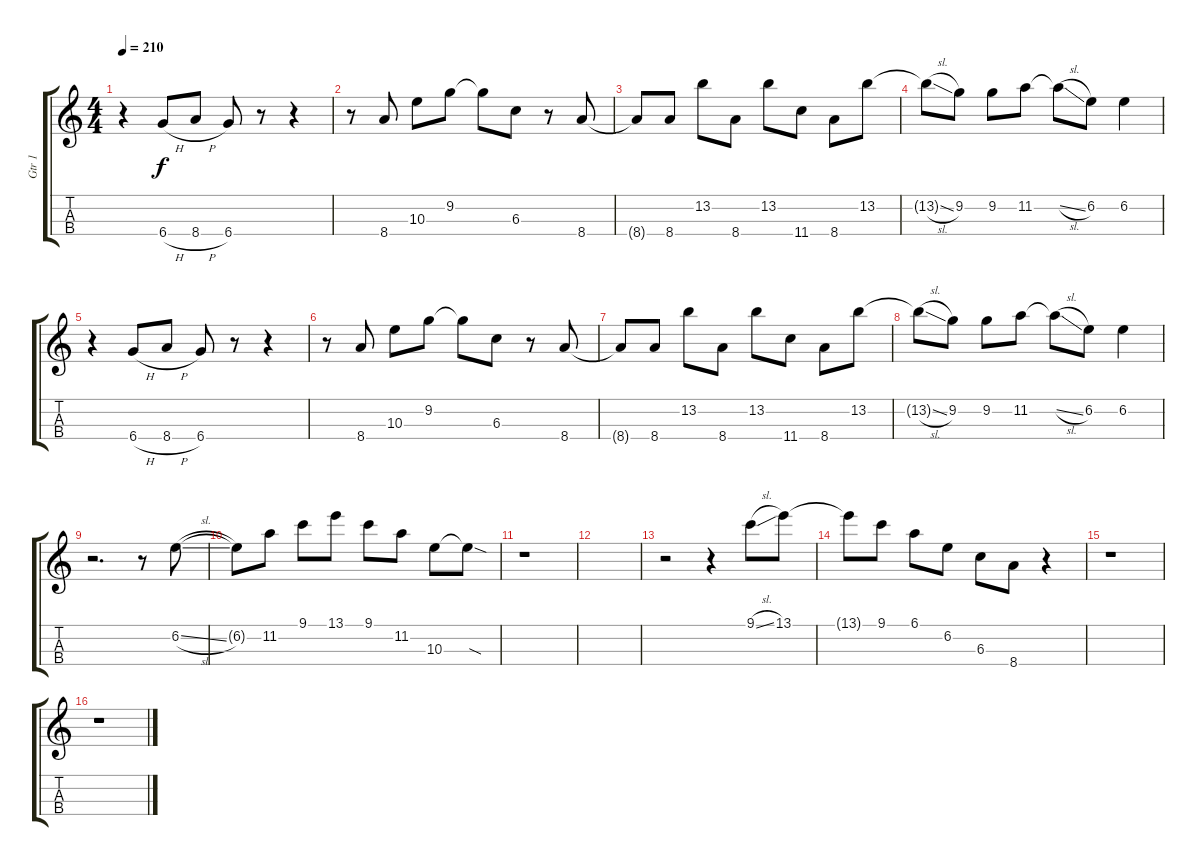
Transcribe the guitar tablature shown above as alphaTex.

\track ("Gtr 1" "Gtr 1") {instrument distortionguitar}
\staff {score tabs}
\tuning (Eb4 Bb3 Gb3 Db3) {hide}
\ts (4 4)
\tempo 210
\clef g2
\ks c
r.4{dy f} 6.4{h}.8 8.4{h}.8 6.4.8 r.8 r.4 |
r.8 8.4.8 10.3.8 9.2.8 9.2{t}.8 6.3.8 r.8 8.4.8 |
8.4{t}.8 8.4.8 13.2.8 8.4.8 13.2.8 11.4.8 8.4.8 13.2.8 |
13.2{sl t}.8 9.2.8 9.2.8 11.2.8 11.2{sl t}.8 6.2.8 6.2.4 |
r.4 6.4{h}.8 8.4{h}.8 6.4.8 r.8 r.4 |
r.8 8.4.8 10.3.8 9.2.8 9.2{t}.8 6.3.8 r.8 8.4.8 |
8.4{t}.8 8.4.8 13.2.8 8.4.8 13.2.8 11.4.8 8.4.8 13.2.8 |
13.2{sl t}.8 9.2.8 9.2.8 11.2.8 11.2{sl t}.8 6.2.8 6.2.4 |
r.2{d} r.8 6.2{sl}.8 |
6.2{t}.8 11.2.8 9.1.8 13.1.8 9.1.8 11.2.8 10.3.8 10.3{sod t}.8 |
r.1 |
|
r.2 r.4 9.1{sl}.8 13.1.8 |
13.1{t}.8 9.1.8 6.1.8 6.2.8 6.3.8 8.4.8 r.4 |
r.1 |
r.1
